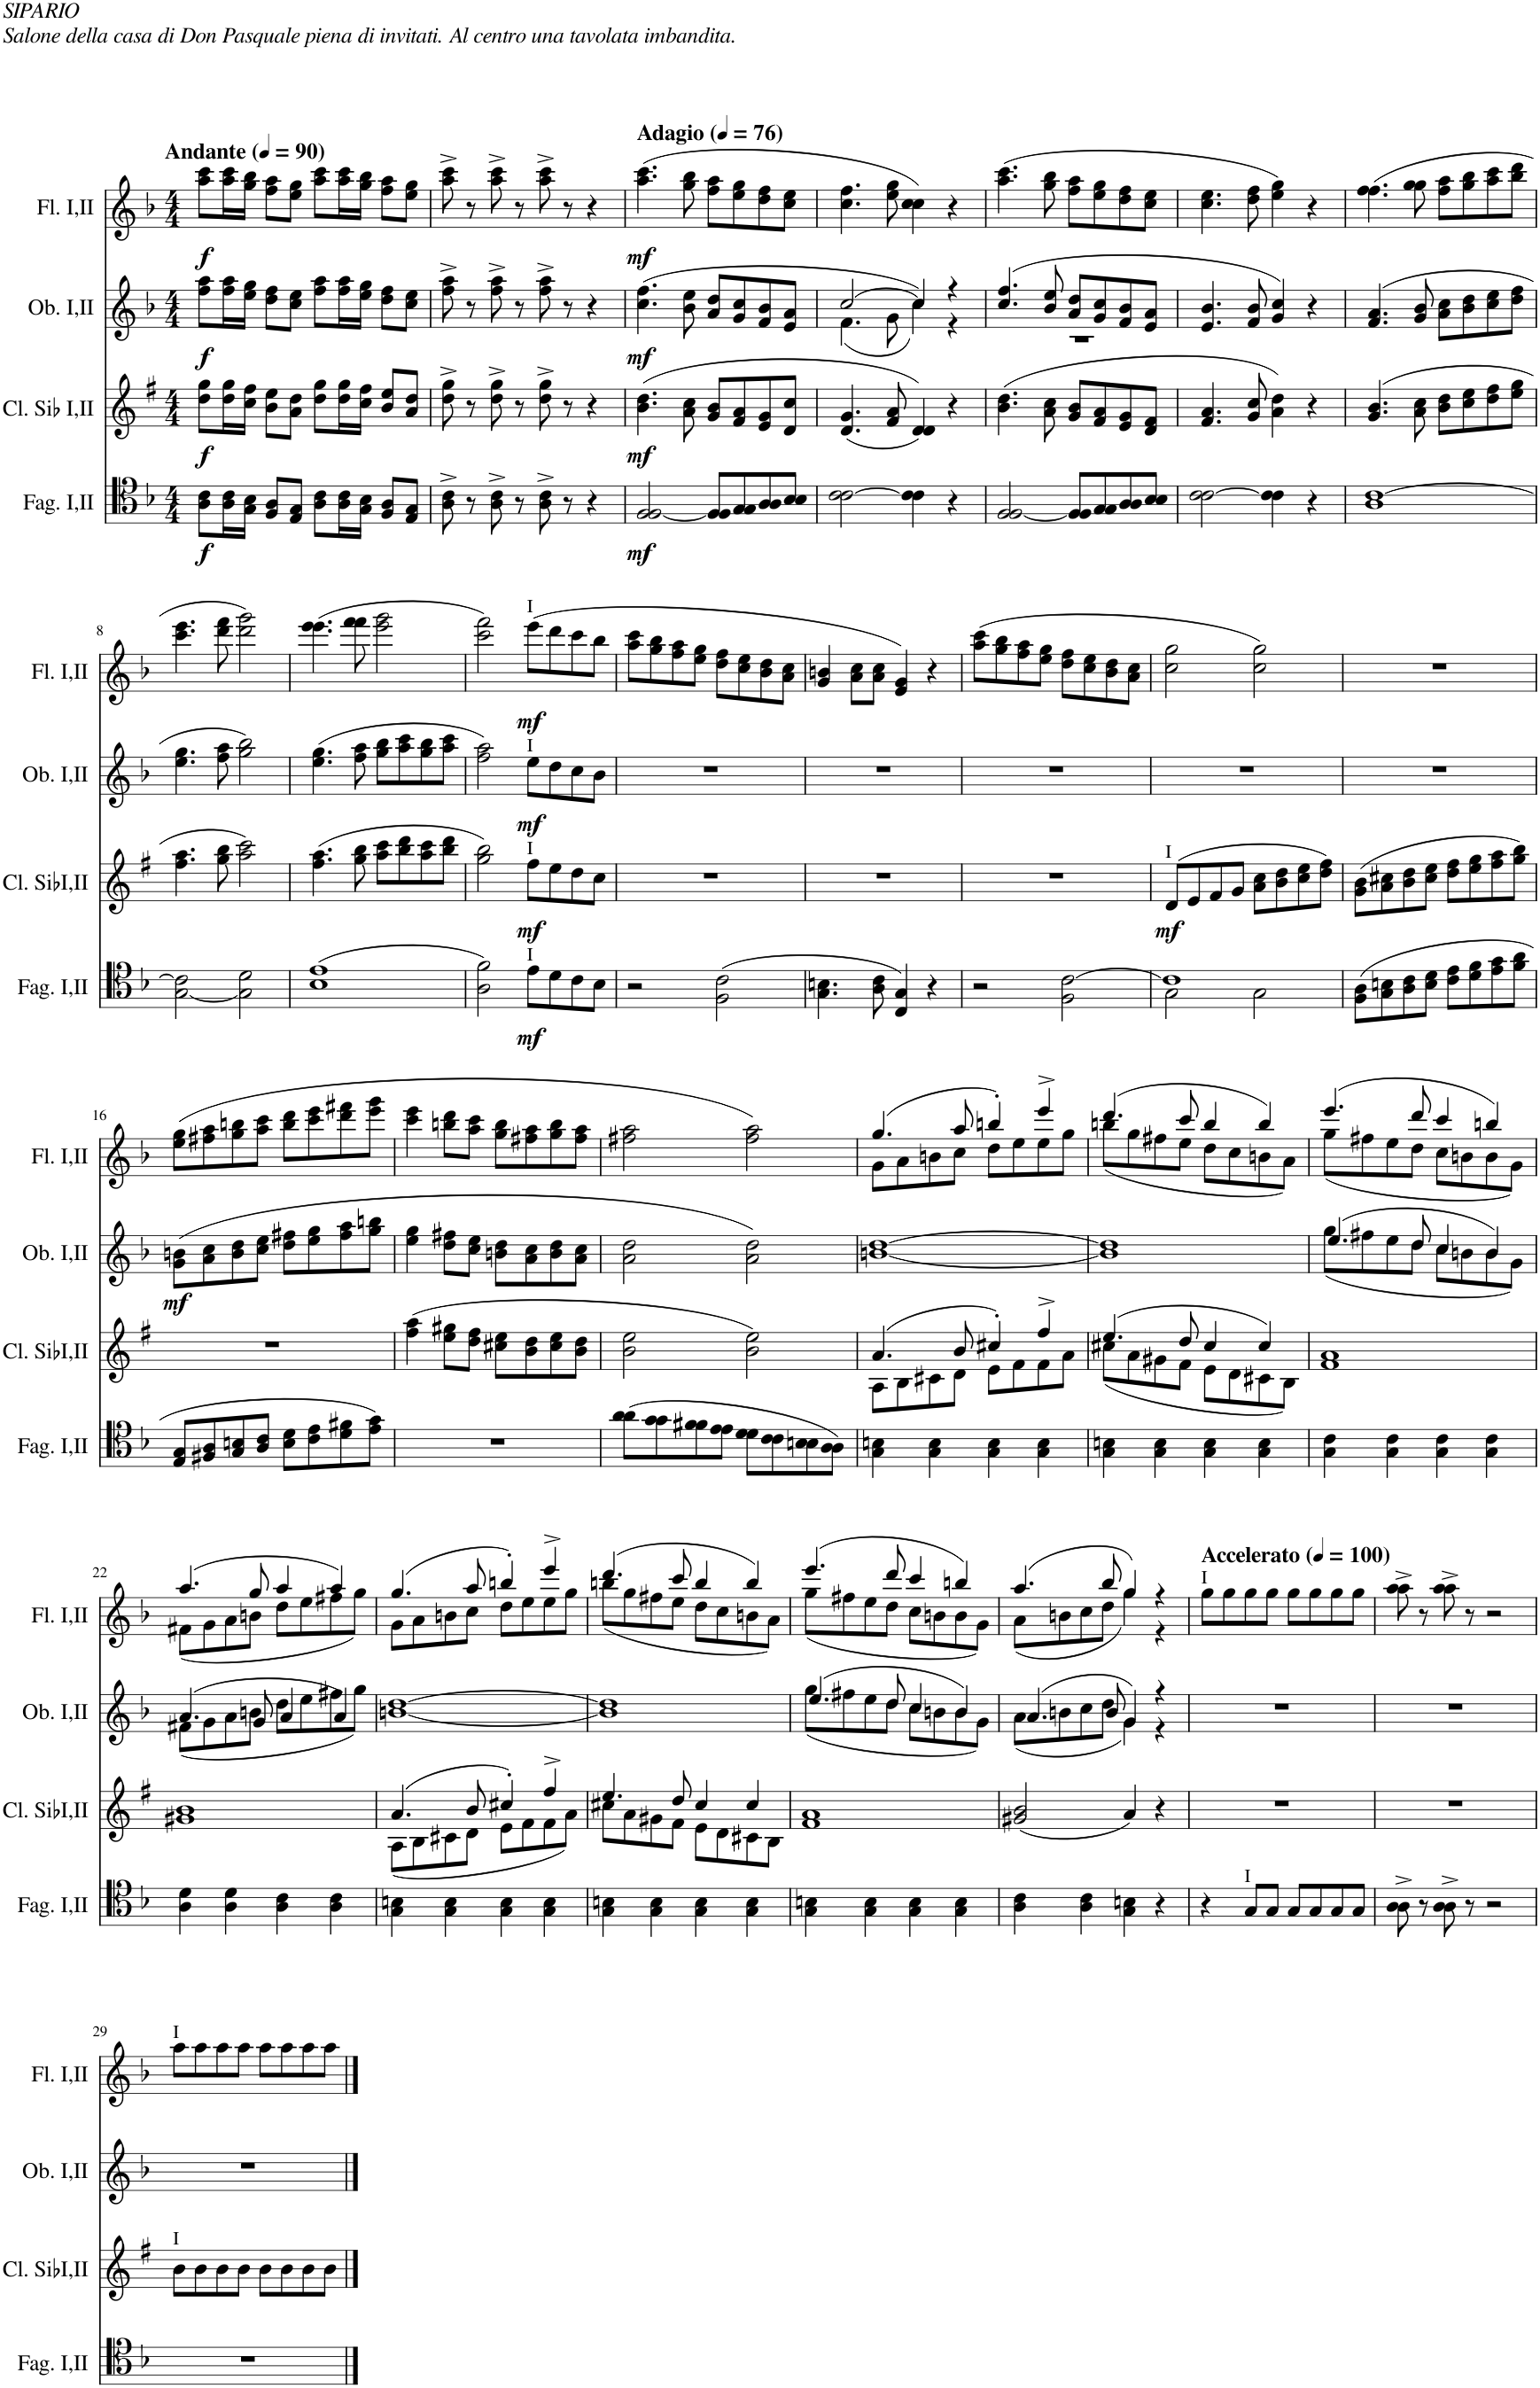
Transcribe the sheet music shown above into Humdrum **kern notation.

**kern	**dynam	**kern	**dynam	**kern	**dynam	**kern	**dynam
*part4	*part4	*part3	*part3	*part2	*part2	*part1	*part1
*staff4	*staff4	*staff3	*staff3	*staff2	*staff2	*staff1	*staff1
*I"Fag. I,II	*	*I"Cl. Sib I,II	*	*I"Ob. I,II	*	*I"Fl. I,II	*
*I'Fag. I,II	*	*I'Cl. SibI,II	*	*I'Ob. I,II	*	*I'Fl. I,II	*
*clefC4	*	*clefG2	*	*clefG2	*	*clefG2	*
*	*	*Trd1c2	*	*	*	*	*
*k[b-]	*	*k[f#]	*	*k[b-]	*	*k[b-]	*
*M4/4	*	*M4/4	*	*M4/4	*	*M4/4	*
*MM90	*	*MM90	*	*MM90	*	*MM90	*
=1	=1	=1	=1	=1	=1	=1	=1
!	!	!	!	!	!	!LO:TX:a:i:t=SIPARIO	!
!	!	!	!	!	!	!LO:TX:a:t=Salone della casa di Don Pasquale piena di invitati. Al centro una tavolata imbandita.	!
!	!	!	!	!	!	!LO:TX:a:B:t=Andante	!
!	!LO:DY:b	!	!LO:DY:b	!	!LO:DY:b	!	!LO:DY:b
8A\ 8c\L	f	8dd\ 8gg\L	f	8ff\ 8aa\L	f	8aa\ 8ccc\L	f
16A\ 16c\L	.	16dd\ 16gg\L	.	16ff\ 16aa\L	.	16aa\ 16ccc\L	.
16G\ 16B-\JJ	.	16cc\ 16ff#\JJ	.	16ee\ 16gg\JJ	.	16gg\ 16bb-\JJ	.
8F/ 8A/L	.	8b\ 8ee\L	.	8dd\ 8ff\L	.	8ff\ 8aa\L	.
8E/ 8G/J	.	8a\ 8dd\J	.	8cc\ 8ee\J	.	8ee\ 8gg\J	.
8A\ 8c\L	.	8dd\ 8gg\L	.	8ff\ 8aa\L	.	8aa\ 8ccc\L	.
16A\ 16c\L	.	16dd\ 16gg\L	.	16ff\ 16aa\L	.	16aa\ 16ccc\L	.
16G\ 16B-\JJ	.	16cc\ 16ff#\JJ	.	16ee\ 16gg\JJ	.	16gg\ 16bb-\JJ	.
8F/ 8A/L	.	8b/ 8ee/L	.	8dd\ 8ff\L	.	8ff\ 8aa\L	.
8E/ 8G/J	.	8a/ 8dd/J	.	8cc\ 8ee\J	.	8ee\ 8gg\J	.
=2	=2	=2	=2	=2	=2	=2	=2
8A\^ 8c\^	.	8dd\^ 8gg\^	.	8ff\^ 8aa\^	.	8aa\^ 8ccc\^	.
8r	.	8r	.	8r	.	8r	.
8A\^ 8c\^	.	8dd\^ 8gg\^	.	8ff\^ 8aa\^	.	8aa\^ 8ccc\^	.
8r	.	8r	.	8r	.	8r	.
8A\^ 8c\^	.	8dd\^ 8gg\^	.	8ff\^ 8aa\^	.	8aa\^ 8ccc\^	.
8r	.	8r	.	8r	.	8r	.
4r	.	4r	.	4r	.	4r	.
=3	=3	=3	=3	=3	=3	=3	=3
*	*	*	*	*	*	*MM76	*
!	!	!	!	!	!	!LO:TX:a:B:t=Adagio	!
!	!LO:DY:b	!	!LO:DY:b	!	!LO:DY:b	!	!LO:DY:b
[2F/ 2F/	mf	(4.b\ 4.dd\	mf	(4.cc\ 4.ff\	mf	(4.aa\ 4.ccc\	mf
.	.	8a\ 8cc\	.	8b-\ 8ee\	.	8gg\ 8bb-\	.
8F/] 8F/L	.	8g/ 8b/L	.	8a/ 8dd/L	.	8ff\ 8aa\L	.
8G/ 8G/	.	8f#/ 8a/	.	8g/ 8cc/	.	8ee\ 8gg\	.
8A/ 8A/	.	8e/ 8g/	.	8f/ 8b-/	.	8dd\ 8ff\	.
8B-/ 8B-/J	.	8d/ 8cc/J	.	8e/ 8a/J	.	8cc\ 8ee\J	.
=4	=4	=4	=4	=4	=4	=4	=4
*	*	*	*	*^	*	*	*
[2c\ 2c\	.	(4.d/ 4.g/	.	[2cc/	(4.f\	.	4.cc\ 4.ff\	.
.	.	8f#/ 8a/	.	.	8g\	.	8ee\ 8gg\	.
4c\] 4c\	.	4d/ 4d/))	.	4cc/])	4cc\)	.	4cc\ 4cc\)	.
4r	.	4r	.	4r	4r	.	4r	.
=5	=5	=5	=5	=5	=5	=5	=5	=5
2F/ [2F/	.	(4.b\ 4.dd\	.	(4.cc/ 4.ff/	1r	.	(4.aa\ 4.ccc\	.
.	.	8a\ 8cc\	.	8b-/ 8ee/	.	.	8gg\ 8bb-\	.
8F/] 8F/L	.	8g/ 8b/L	.	8a/ 8dd/L	.	.	8ff\ 8aa\L	.
8G/ 8G/	.	8f#/ 8a/	.	8g/ 8cc/	.	.	8ee\ 8gg\	.
8A/ 8A/	.	8e/ 8g/	.	8f/ 8b-/	.	.	8dd\ 8ff\	.
8B-/ 8B-/J	.	8d/ 8f#/J	.	8e/ 8a/J	.	.	8cc\ 8ee\J	.
*	*	*	*	*v	*v	*	*	*
=6	=6	=6	=6	=6	=6	=6	=6
[2c\ 2c\	.	4.f#/ 4.a/	.	4.e/ 4.b-/	.	4.cc\ 4.ee\	.
.	.	8g/ 8cc/	.	8f/ 8b-/	.	8dd\ 8ff\	.
4c\] 4c\	.	4a\ 4dd\)	.	4g/ 4cc/)	.	4ee\ 4gg\)	.
4r	.	4r	.	4r	.	4r	.
=7	=7	=7	=7	=7	=7	=7	=7
1A [1c	.	(4.g/ 4.b/	.	(4.f/ 4.a/	.	(4.ff\ 4.ff\	.
.	.	8a\ 8cc\	.	8g/ 8b-/	.	8gg\ 8gg\	.
.	.	8b\ 8dd\L	.	8a\ 8cc\L	.	8ff\ 8aa\L	.
.	.	8cc\ 8ee\	.	8b-\ 8dd\	.	8gg\ 8bb-\	.
.	.	8dd\ 8ff#\	.	8cc\ 8ee\	.	8aa\ 8ccc\	.
.	.	8ee\ 8gg\J	.	8dd\ 8ff\J	.	8bb-\ 8ddd\J	.
!!LO:LB:g=z
=8	=8	=8	=8	=8	=8	=8	=8
[2G\ 2c\]	.	4.ff#\ 4.aa\	.	4.ee\ 4.gg\	.	4.ccc\ 4.eee\	.
.	.	8gg\ 8bb\	.	8ff\ 8aa\	.	8ddd\ 8fff\	.
2G\] 2d\	.	2aa\ 2ccc\)	.	2gg\ 2bb-\)	.	2ddd\ 2ggg\)	.
=9	=9	=9	=9	=9	=9	=9	=9
(1B- 1e	.	(4.ff#\ 4.aa\	.	(4.ee\ 4.gg\	.	(4.eee\ 4.eee\	.
.	.	8gg\ 8bb\	.	8ff\ 8aa\	.	8fff\ 8fff\	.
.	.	8aa\ 8ccc\L	.	8gg\ 8bb-\L	.	2eee\ 2ggg\	.
.	.	8bb\ 8ddd\	.	8aa\ 8ccc\	.	.	.
.	.	8aa\ 8ccc\	.	8gg\ 8bb-\	.	.	.
.	.	8bb\ 8ddd\J	.	8aa\ 8ccc\J	.	.	.
=10	=10	=10	=10	=10	=10	=10	=10
2A\ 2f\)	.	2gg\ 2bb\)	.	2ff\ 2aa\)	.	2ccc\ 2fff\)	.
!	!	!	!	!	!	!LO:TX:a:t=I	!
!	!	!	!	!LO:TX:a:t=I	!	!	!
!	!	!LO:TX:a:t=I	!	!	!	!	!
!LO:TX:a:t=I	!	!	!	!	!	!	!
!	!LO:DY:b	!	!LO:DY:b	!	!LO:DY:b	!	!LO:DY:b
8e\L	mf	8ff#\L	mf	8ee\L	mf	(8eee\L	mf
8d\	.	8ee\	.	8dd\	.	8ddd\	.
8c\	.	8dd\	.	8cc\	.	8ccc\	.
8B-\J	.	8cc\J	.	8b-\J	.	8bb-\J	.
=11	=11	=11	=11	=11	=11	=11	=11
2r	.	1r	.	1r	.	8aa\ 8ccc\L	.
.	.	.	.	.	.	8gg\ 8bb-\	.
.	.	.	.	.	.	8ff\ 8aa\	.
.	.	.	.	.	.	8ee\ 8gg\J	.
(2F\ 2c\	.	.	.	.	.	8dd\ 8ff\L	.
.	.	.	.	.	.	8cc\ 8ee\	.
.	.	.	.	.	.	8b-\ 8dd\	.
.	.	.	.	.	.	8a\ 8cc\J	.
=12	=12	=12	=12	=12	=12	=12	=12
4.G\ 4.Bn\	.	1r	.	1r	.	4g/ 4bn/	.
.	.	.	.	.	.	8a\ 8cc\L	.
8A\ 8c\	.	.	.	.	.	8a\ 8cc\J	.
4C/ 4G/)	.	.	.	.	.	4e/ 4g/)	.
4r	.	.	.	.	.	4r	.
=13	=13	=13	=13	=13	=13	=13	=13
2r	.	1r	.	1r	.	(8aa\ 8ccc\L	.
.	.	.	.	.	.	8gg\ 8bb-\	.
.	.	.	.	.	.	8ff\ 8aa\	.
.	.	.	.	.	.	8ee\ 8gg\J	.
2F\ [2c\	.	.	.	.	.	8dd\ 8ff\L	.
.	.	.	.	.	.	8cc\ 8ee\	.
.	.	.	.	.	.	8b-\ 8dd\	.
.	.	.	.	.	.	8a\ 8cc\J	.
=14	=14	=14	=14	=14	=14	=14	=14
*^	*	*	*	*	*	*	*
!	!	!	!LO:TX:a:t=I	!	!	!	!	!
!	!	!	!	!LO:DY:b	!	!	!	!
1c]	2G\	.	(8d/L	mf	1r	.	2cc\ 2gg\	.
.	.	.	8e/	.	.	.	.	.
.	.	.	8f#/	.	.	.	.	.
.	.	.	8g/J	.	.	.	.	.
.	2G\	.	8a\ 8cc\L	.	.	.	2cc\ 2gg\)	.
.	.	.	8b\ 8dd\	.	.	.	.	.
.	.	.	8cc\ 8ee\	.	.	.	.	.
.	.	.	8dd\ 8ff#\J)	.	.	.	.	.
*v	*v	*	*	*	*	*	*	*
=15	=15	=15	=15	=15	=15	=15	=15
(8F\ 8A\L	.	(8g\ 8b\L	.	1r	.	1r	.
8G\ 8Bn\	.	8a\ 8cc#X\	.	.	.	.	.
8A\ 8c\	.	8b\ 8dd\	.	.	.	.	.
8B\ 8d\J	.	8cc#\ 8ee\J	.	.	.	.	.
8c\ 8e\L	.	8dd\ 8ff#\L	.	.	.	.	.
8d\ 8f\	.	8ee\ 8gg\	.	.	.	.	.
8e\ 8g\	.	8ff#\ 8aa\	.	.	.	.	.
8f\ 8a\J	.	8gg\ 8bb\J)	.	.	.	.	.
!!LO:LB:g=z
=16	=16	=16	=16	=16	=16	=16	=16
!	!	!	!	!	!LO:DY:b	!	!
8E/ 8G/L	.	1r	.	(8g\ 8bn\L	mf	(8ee\ 8gg\L	.
8F#X/ 8A/	.	.	.	8a\ 8cc\	.	8ff#X\ 8aa\	.
8G/ 8Bn/	.	.	.	8b\ 8dd\	.	8gg\ 8bbn\	.
8A/ 8c/J	.	.	.	8cc\ 8ee\J	.	8aa\ 8ccc\J	.
8B\ 8d\L	.	.	.	8dd\ 8ff#X\L	.	8bb\ 8ddd\L	.
8c\ 8e\	.	.	.	8ee\ 8gg\	.	8ccc\ 8eee\	.
8d\ 8f#X\	.	.	.	8ff#\ 8aa\	.	8ddd\ 8fff#X\	.
8e\ 8g\J)	.	.	.	8gg\ 8bbn\J	.	8eee\ 8ggg\J	.
=17	=17	=17	=17	=17	=17	=17	=17
1r	.	(4ff#\ 4aa\	.	4ee\ 4gg\	.	4ccc\ 4eee\	.
.	.	8ee\ 8gg#X\L	.	8dd\ 8ff#X\L	.	8bbn\ 8ddd\L	.
.	.	8dd\ 8ff#\J	.	8cc\ 8ee\J	.	8aa\ 8ccc\J	.
.	.	8cc#X\ 8ee\L	.	8bn\ 8dd\L	.	8gg\ 8bb\L	.
.	.	8b\ 8dd\	.	8a\ 8cc\	.	8ff#X\ 8aa\	.
.	.	8cc#\ 8ee\	.	8b\ 8dd\	.	8gg\ 8bb\	.
.	.	8b\ 8dd\J	.	8a\ 8cc\J	.	8ff#\ 8aa\J	.
=18	=18	=18	=18	=18	=18	=18	=18
(8a\ 8a\L	.	2b\ 2ee\	.	2a\ 2dd\	.	2ff#X\ 2aa\	.
8g\ 8g\	.	.	.	.	.	.	.
8f#X\ 8f#\	.	.	.	.	.	.	.
8e\ 8e\J	.	.	.	.	.	.	.
8d\ 8d\L	.	2b\ 2ee\)	.	2a\ 2dd\)	.	2ff#\ 2aa\)	.
8c\ 8c\	.	.	.	.	.	.	.
8Bn\ 8B\	.	.	.	.	.	.	.
8A\ 8A\J)	.	.	.	.	.	.	.
=19	=19	=19	=19	=19	=19	=19	=19
*	*	*^	*	*	*	*^	*
4G\ 4Bn\	.	(4.a/	8A\L	.	[1bn [1dd	.	(4.gg/	8g\L	.
.	.	.	8B\	.	.	.	.	8a\	.
4G\ 4B\	.	.	8c#X\	.	.	.	.	8bn\	.
.	.	8b/	8d\J	.	.	.	8aa/	8cc\J	.
4G\ 4B\	.	4cc#X'/)	8e\L	.	.	.	4bbn'/)	8dd\L	.
.	.	.	8f#\	.	.	.	.	8ee\	.
4G\ 4B\	.	4ff#^/	8f#\	.	.	.	4eee^/	8ee\	.
.	.	.	8a\J	.	.	.	.	8gg\J	.
=20	=20	=20	=20	=20	=20	=20	=20	=20	=20
4G\ 4Bn\	.	(4.ee/	(8cc#X\L	.	1b] 1dd]	.	(4.ddd/	(8bbn\L	.
.	.	.	8a\	.	.	.	.	8gg\	.
4G\ 4B\	.	.	8g#X\	.	.	.	.	8ff#X\	.
.	.	8dd/	8f#\J	.	.	.	8ccc/	8ee\J	.
4G\ 4B\	.	4cc#/	8e\L	.	.	.	4bb/	8dd\L	.
.	.	.	8d\	.	.	.	.	8cc\	.
4G\ 4B\	.	4cc#/)	8c#X\	.	.	.	4bb/)	8bn\	.
.	.	.	8B\J)	.	.	.	.	8a\J)	.
*	*	*v	*v	*	*	*	*	*	*
=21	=21	=21	=21	=21	=21	=21	=21	=21
*	*	*	*	*^	*	*	*	*
4G\ 4c\	.	1f# 1a	.	(4.ee/	(8gg\L	.	(4.eee/	(8gg\L	.
.	.	.	.	.	8ff#X\	.	.	8ff#X\	.
4G\ 4c\	.	.	.	.	8ee\	.	.	8ee\	.
.	.	.	.	8dd/	8dd\J	.	8ddd/	8dd\J	.
4G\ 4c\	.	.	.	4cc/	8cc\L	.	4ccc/	8cc\L	.
.	.	.	.	.	8bn\	.	.	8bn\	.
4G\ 4c\	.	.	.	4b/)	8b\	.	4bbn/)	8b\	.
.	.	.	.	.	8g\J)	.	.	8g\J)	.
!!LO:LB:g=z	!!
=22	=22	=22	=22	=22	=22	=22	=22	=22	=22
4A\ 4d\	.	1g#X 1b	.	(4.a/	(8f#X\L	.	(4.aa/	(8f#X\L	.
.	.	.	.	.	8g\	.	.	8g\	.
4A\ 4d\	.	.	.	.	8a\	.	.	8a\	.
.	.	.	.	8g/	8bn\J	.	8gg/	8bn\J	.
4A\ 4c\	.	.	.	4a/	8dd\L	.	4aa/	8dd\L	.
.	.	.	.	.	8ee\	.	.	8ee\	.
4A\ 4c\	.	.	.	4a/)	8ff#X\	.	4aa/)	8ff#X\	.
.	.	.	.	.	8gg\J)	.	.	8gg\J)	.
*	*	*	*	*v	*v	*	*	*	*
=23	=23	=23	=23	=23	=23	=23	=23	=23
*	*	*^	*	*	*	*	*	*
4G\ 4Bn\	.	(4.a/	(8A\L	.	[1bn [1dd	.	(4.gg/	8g\L	.
.	.	.	8B\	.	.	.	.	8a\	.
4G\ 4B\	.	.	8c#X\	.	.	.	.	8bn\	.
.	.	8b/	8d\J	.	.	.	8aa/	8cc\J	.
4G\ 4B\	.	4cc#X'/)	8e\L	.	.	.	4bbn'/)	8dd\L	.
.	.	.	8f#\	.	.	.	.	8ee\	.
4G\ 4B\	.	4ff#^/	8f#\	.	.	.	4eee^/	8ee\	.
.	.	.	8a\J)	.	.	.	.	8gg\J	.
=24	=24	=24	=24	=24	=24	=24	=24	=24	=24
4G\ 4Bn\	.	4.ee/	8cc#X\L	.	1b] 1dd]	.	(4.ddd/	(8bbn\L	.
.	.	.	8a\	.	.	.	.	8gg\	.
4G\ 4B\	.	.	8g#X\	.	.	.	.	8ff#X\	.
.	.	8dd/	8f#\J	.	.	.	8ccc/	8ee\J	.
4G\ 4B\	.	4cc#/	8e\L	.	.	.	4bb/	8dd\L	.
.	.	.	8d\	.	.	.	.	8cc\	.
4G\ 4B\	.	4cc#/	8c#X\	.	.	.	4bb/)	8bn\	.
.	.	.	8B\J	.	.	.	.	8a\J)	.
*	*	*v	*v	*	*	*	*	*	*
=25	=25	=25	=25	=25	=25	=25	=25	=25
*	*	*	*	*^	*	*	*	*
4G\ 4Bn\	.	1f# 1a	.	(4.ee/	(8gg\L	.	(4.eee/	(8gg\L	.
.	.	.	.	.	8ff#X\	.	.	8ff#X\	.
4G\ 4B\	.	.	.	.	8ee\	.	.	8ee\	.
.	.	.	.	8dd/	8dd\J	.	8ddd/	8dd\J	.
4G\ 4B\	.	.	.	4cc/	8cc\L	.	4ccc/	8cc\L	.
.	.	.	.	.	8bn\	.	.	8bn\	.
4G\ 4B\	.	.	.	4b/)	8b\	.	4bbn/)	8b\	.
.	.	.	.	.	8g\J)	.	.	8g\J)	.
=26	=26	=26	=26	=26	=26	=26	=26	=26	=26
4A\ 4c\	.	(2g#X/ 2b/	.	(4.a/	(8a\L	.	(4.aa/	(8a\L	.
.	.	.	.	.	8bn\	.	.	8bn\	.
4A\ 4c\	.	.	.	.	8cc\	.	.	8cc\	.
.	.	.	.	8b/	8dd\J	.	8bb-/	8dd\J	.
4G\ 4Bn\	.	4a/)	.	4g/)	4g\)	.	4gg/)	4gg\)	.
4r	.	4r	.	4r	4r	.	4r	4r	.
*	*	*	*	*v	*v	*	*	*	*
*	*	*	*	*	*	*v	*v	*
=27	=27	=27	=27	=27	=27	=27	=27
*	*	*	*	*	*	*MM100	*
*	*	*	*	*^	*	*^	*
!	!	!	!	!	!	!	!LO:TX:a:B:t=Accelerato	!	!
!	!	!	!	!	!	!	!LO:TX:a:t=I	!	!
*	*	*	*	*v	*v	*	*	*	*
*	*	*	*	*	*	*v	*v	*
4r	.	1r	.	1r	.	8gg\L	.
.	.	.	.	.	.	8gg\	.
!LO:TX:a:t=I	!	!	!	!	!	!	!
8G/L	.	.	.	.	.	8gg\	.
8G/J	.	.	.	.	.	8gg\J	.
8G/L	.	.	.	.	.	8gg\L	.
8G/	.	.	.	.	.	8gg\	.
8G/	.	.	.	.	.	8gg\	.
8G/J	.	.	.	.	.	8gg\J	.
=28	=28	=28	=28	=28	=28	=28	=28
8A\^ 8A\^	.	1r	.	1r	.	8aa\^ 8aa\^	.
8r	.	.	.	.	.	8r	.
8A\^ 8A\^	.	.	.	.	.	8aa\^ 8aa\^	.
8r	.	.	.	.	.	8r	.
2r	.	.	.	.	.	2r	.
!!LO:LB:g=z
=29	=29	=29	=29	=29	=29	=29	=29
!	!	!	!	!	!	!LO:TX:a:t=I	!
!	!	!LO:TX:a:t=I	!	!	!	!	!
1r	.	8b\L	.	1r	.	8aa\L	.
.	.	8b\	.	.	.	8aa\	.
.	.	8b\	.	.	.	8aa\	.
.	.	8b\J	.	.	.	8aa\J	.
.	.	8b\L	.	.	.	8aa\L	.
.	.	8b\	.	.	.	8aa\	.
.	.	8b\	.	.	.	8aa\	.
.	.	8b\J	.	.	.	8aa\J	.
==	==	==	==	==	==	==	==
*-	*-	*-	*-	*-	*-	*-	*-
